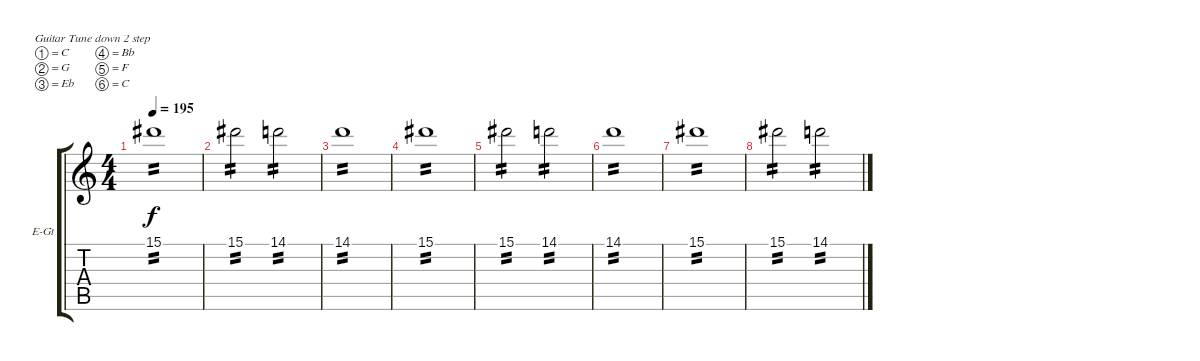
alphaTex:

\defaultSystemsLayout 4
\bracketExtendMode groupsimilarinstruments
\firstSystemTrackNameOrientation horizontal
\otherSystemsTrackNameOrientation horizontal
\track ("Electric Guitar" "E-Gt") {instrument distortionguitar}
\staff {score tabs}
\tuning (C4 G3 Eb3 Bb2 F2 C2)
\ts (4 4)
\tempo 195
\clef g2
\ks c
15.1.1{tp 2 dy f} |
15.1.2{tp 2} 14.1.2{tp 2} |
14.1.1{tp 2} |
15.1.1{tp 2} |
15.1.2{tp 2} 14.1.2{tp 2} |
14.1.1{tp 2} |
15.1.1{tp 2} |
15.1.2{tp 2} 14.1.2{tp 2}
